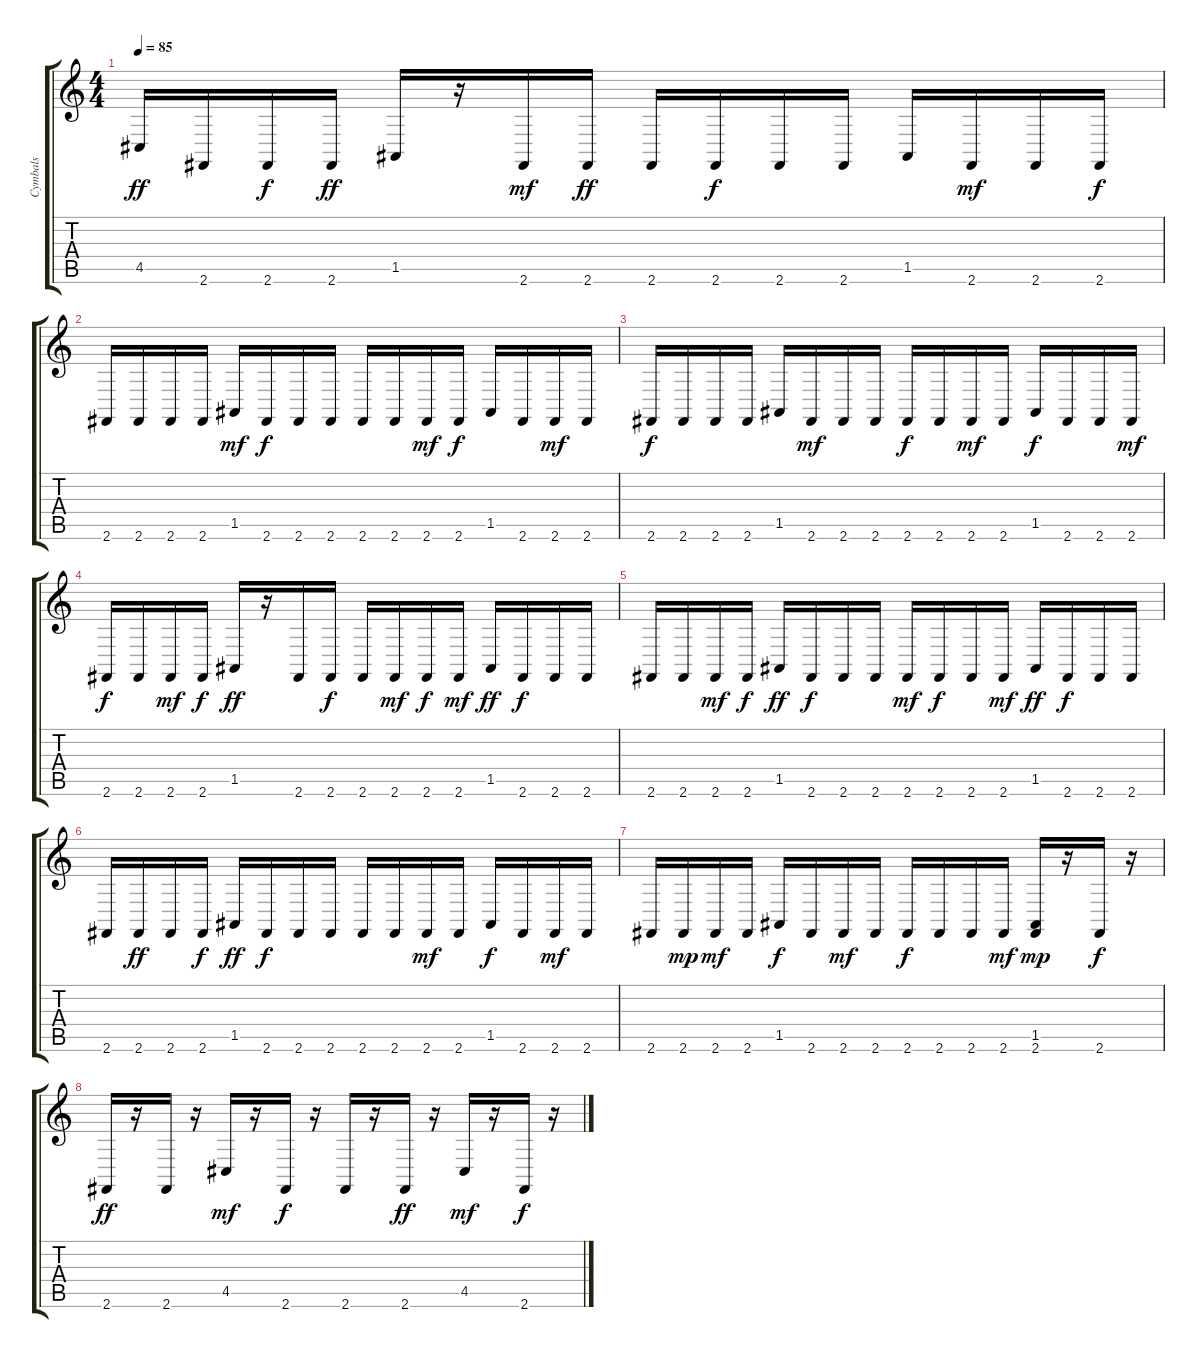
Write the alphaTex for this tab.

\track ("Cymbals             " "Cymbals   ") {instrument acousticgrandpiano}
\staff {score tabs}
\tuning (E4 B3 G3 D3 A2 E2) {hide}
\ts (4 4)
\tempo 85
\clef g2
\ks c
4.5.16{dy ff} 2.6.16 2.6.16{dy f} 2.6.16{dy ff} 1.5.16 r.16 2.6.16{dy mf} 2.6.16{dy ff} 2.6.16 2.6.16{dy f} 2.6.16 2.6.16 1.5.16 2.6.16{dy mf} 2.6.16 2.6.16{dy f} |
2.6.16 2.6.16 2.6.16 2.6.16 1.5.16{dy mf} 2.6.16{dy f} 2.6.16 2.6.16 2.6.16 2.6.16 2.6.16{dy mf} 2.6.16{dy f} 1.5.16 2.6.16 2.6.16{dy mf} 2.6.16 |
2.6.16{dy f} 2.6.16 2.6.16 2.6.16 1.5.16 2.6.16{dy mf} 2.6.16 2.6.16 2.6.16{dy f} 2.6.16 2.6.16{dy mf} 2.6.16 1.5.16{dy f} 2.6.16 2.6.16 2.6.16{dy mf} |
2.6.16{dy f} 2.6.16 2.6.16{dy mf} 2.6.16{dy f} 1.5.16{dy ff} r.16 2.6.16 2.6.16{dy f} 2.6.16 2.6.16{dy mf} 2.6.16{dy f} 2.6.16{dy mf} 1.5.16{dy ff} 2.6.16{dy f} 2.6.16 2.6.16 |
2.6.16 2.6.16 2.6.16{dy mf} 2.6.16{dy f} 1.5.16{dy ff} 2.6.16{dy f} 2.6.16 2.6.16 2.6.16{dy mf} 2.6.16{dy f} 2.6.16 2.6.16{dy mf} 1.5.16{dy ff} 2.6.16{dy f} 2.6.16 2.6.16 |
2.6.16 2.6.16{dy ff} 2.6.16 2.6.16{dy f} 1.5.16{dy ff} 2.6.16{dy f} 2.6.16 2.6.16 2.6.16 2.6.16 2.6.16{dy mf} 2.6.16 1.5.16{dy f} 2.6.16 2.6.16{dy mf} 2.6.16 |
2.6.16 2.6.16{dy mp} 2.6.16{dy mf} 2.6.16 1.5.16{dy f} 2.6.16 2.6.16{dy mf} 2.6.16 2.6.16{dy f} 2.6.16 2.6.16 2.6.16{dy mf} (1.5 2.6).16{dy mp} r.16 2.6.16{dy f} r.16 |
2.6.16{dy ff} r.16 2.6.16 r.16 4.5.16{dy mf} r.16 2.6.16{dy f} r.16 2.6.16 r.16 2.6.16{dy ff} r.16 4.5.16{dy mf} r.16 2.6.16{dy f} r.16
